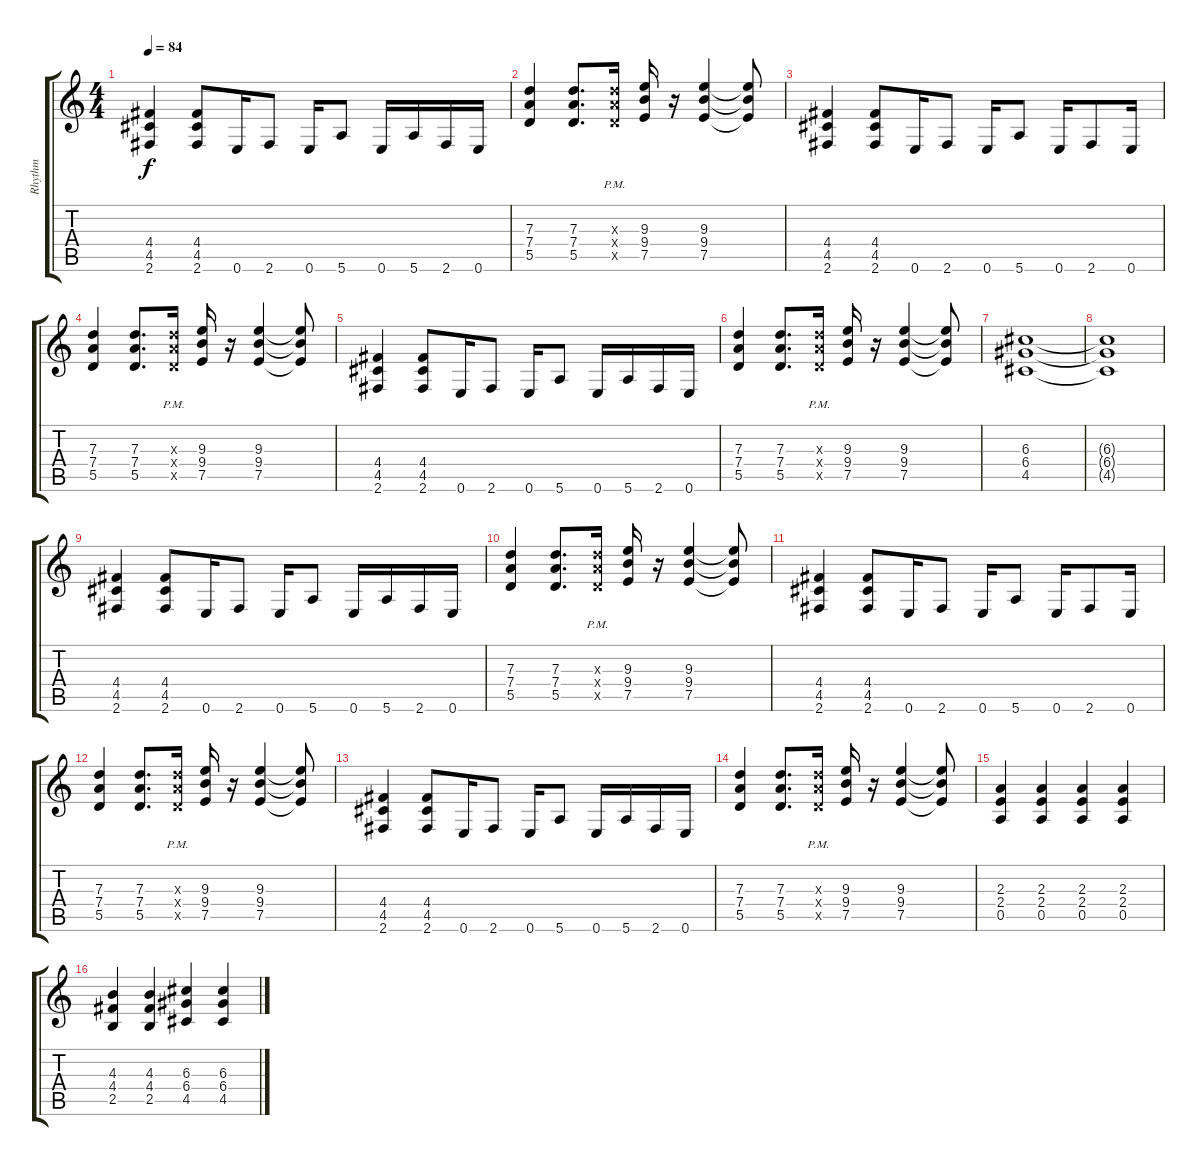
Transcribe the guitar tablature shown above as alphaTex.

\track ("Rhythm" "Rhythm") {instrument overdrivenguitar}
\staff {score tabs}
\tuning (E4 B3 G3 D3 A2 E2) {hide}
\ts (4 4)
\tempo 84
\clef g2
\ks c
(4.4 4.5 2.6).4{dy f} (4.4 4.5 2.6).8 0.6.16 2.6.8 0.6.16 5.6.8 0.6.16 5.6.16 2.6.16 0.6.16 |
(7.3 7.4 5.5).4 (7.3 7.4 5.5).8{d} (7.3{pm x} 7.4{pm x} 5.5{pm x}).16 (9.3 9.4 7.5).16 r.16 (9.3 9.4 7.5).4 (9.3{t} 9.4{t} 7.5{t}).8 |
(4.4 4.5 2.6).4 (4.4 4.5 2.6).8 0.6.16 2.6.8 0.6.16 5.6.8 0.6.16 2.6.8 0.6.16 |
(7.3 7.4 5.5).4 (7.3 7.4 5.5).8{d} (7.3{pm x} 7.4{pm x} 5.5{pm x}).16 (9.3 9.4 7.5).16 r.16 (9.3 9.4 7.5).4 (9.3{t} 9.4{t} 7.5{t}).8 |
(4.4 4.5 2.6).4 (4.4 4.5 2.6).8 0.6.16 2.6.8 0.6.16 5.6.8 0.6.16 5.6.16 2.6.16 0.6.16 |
(7.3 7.4 5.5).4 (7.3 7.4 5.5).8{d} (7.3{pm x} 7.4{pm x} 5.5{pm x}).16 (9.3 9.4 7.5).16 r.16 (9.3 9.4 7.5).4 (9.3{t} 9.4{t} 7.5{t}).8 |
(6.3 6.4 4.5).1 |
(6.3{t} 6.4{t} 4.5{t}).1 |
(4.4 4.5 2.6).4 (4.4 4.5 2.6).8 0.6.16 2.6.8 0.6.16 5.6.8 0.6.16 5.6.16 2.6.16 0.6.16 |
(7.3 7.4 5.5).4 (7.3 7.4 5.5).8{d} (7.3{pm x} 7.4{pm x} 5.5{pm x}).16 (9.3 9.4 7.5).16 r.16 (9.3 9.4 7.5).4 (9.3{t} 9.4{t} 7.5{t}).8 |
(4.4 4.5 2.6).4 (4.4 4.5 2.6).8 0.6.16 2.6.8 0.6.16 5.6.8 0.6.16 2.6.8 0.6.16 |
(7.3 7.4 5.5).4 (7.3 7.4 5.5).8{d} (7.3{pm x} 7.4{pm x} 5.5{pm x}).16 (9.3 9.4 7.5).16 r.16 (9.3 9.4 7.5).4 (9.3{t} 9.4{t} 7.5{t}).8 |
(4.4 4.5 2.6).4 (4.4 4.5 2.6).8 0.6.16 2.6.8 0.6.16 5.6.8 0.6.16 5.6.16 2.6.16 0.6.16 |
(7.3 7.4 5.5).4 (7.3 7.4 5.5).8{d} (7.3{pm x} 7.4{pm x} 5.5{pm x}).16 (9.3 9.4 7.5).16 r.16 (9.3 9.4 7.5).4 (9.3{t} 9.4{t} 7.5{t}).8 |
(2.3 2.4 0.5).4 (2.3 2.4 0.5).4 (2.3 2.4 0.5).4 (2.3 2.4 0.5).4 |
(4.3 4.4 2.5).4 (4.3 4.4 2.5).4 (6.3 6.4 4.5).4 (6.3 6.4 4.5).4
